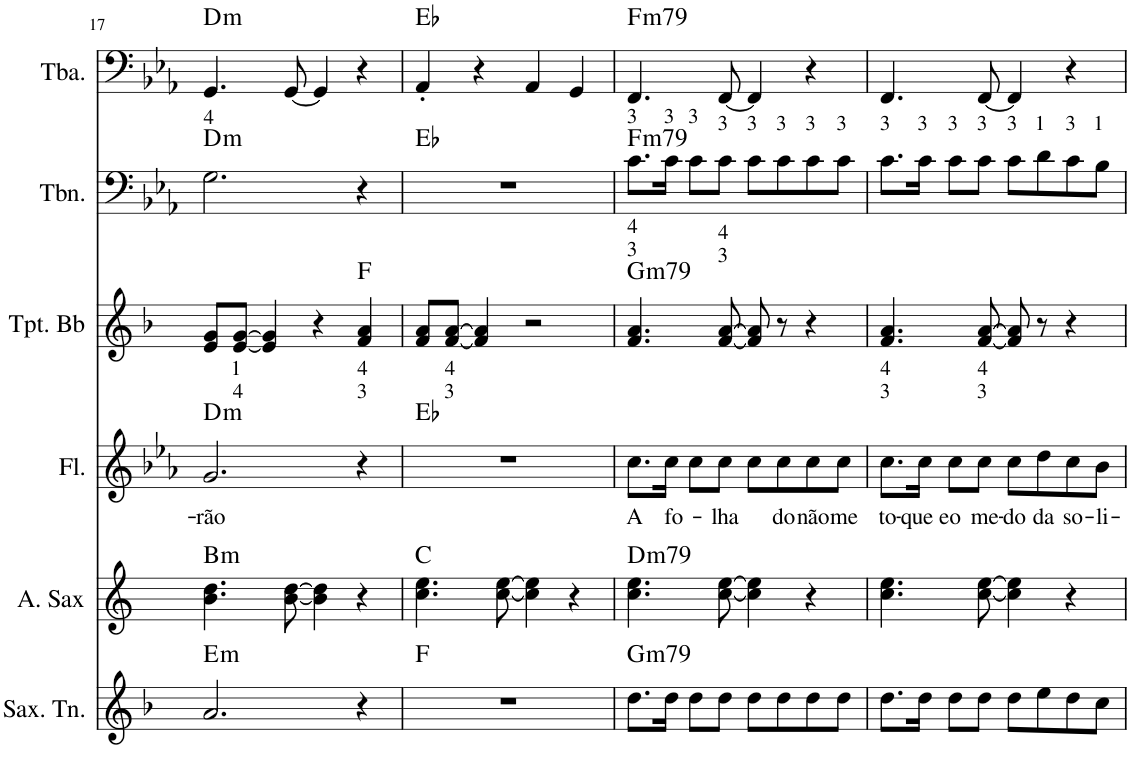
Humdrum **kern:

**kern	**harte	**kern	**harte	**kern	**text	**harte	**kern	**harte	**kern	**harte	**kern	**harte
*part6	*part6	*part5	*part5	*part4	*part4	*part4	*part3	*part3	*part2	*part2	*part1	*part1
*staff6	*	*staff5	*	*staff4	*staff4	*	*staff3	*	*staff2	*	*staff1	*
*I"Saxofone Tenor	*	*I"Saxofone Alto	*	*I"Flauta	*	*	*I"Trompete Bb	*	*I"Trombone	*	*I"Tuba	*
*I'Sax. Tn.	*	*	*	*I'Fl.	*	*	*I'Tpt. Bb	*	*I'Tbn.	*	*I'Tba.	*
!!LO:PB:g=z
*clefG2	*	*clefG2	*	*clefG2	*	*	*clefG2	*	*clefF4	*	*clefF4	*
*Trd8c14	*	*Trd5c9	*	*	*	*	*Trd1c2	*	*	*	*	*
*k[b-]	*	*k[]	*	*k[b-e-a-]	*	*	*k[b-]	*	*k[b-e-a-]	*	*k[b-e-a-]	*
*M4/4	*	*M4/4	*	*M4/4	*	*	*M4/4	*	*M4/4	*	*M4/4	*
=17	=17	=17	=17	=17	=17	=17	=17	=17	=17	=17	=17	=17
!	!	!	!	!	!	!	!	!	!LO:TX:a:t=4	!	!	!
!	!LO:H:kt=m	!	!LO:H:kt=m	!	!LO:LY:b	!LO:H:kt=m	!	!	!	!LO:H:kt=m	!	!LO:H:kt=m
2.a/	E:min	4.b\ 4.dd\	B:min	2.g/	-rão	D:min	8e/ 8g/L	.	2.G\	D:min	4.GG/	D:min
!	!	!	!	!	!	!	!LO:TX:b:t=1	!	!	!	!	!
!	!	!	!	!	!	!	!LO:TX:b:t=4	!	!	!	!	!
.	.	.	.	.	.	.	[8e/ [8g/J	.	.	.	.	.
.	.	.	.	.	.	.	4e/] 4g/]	.	.	.	.	.
.	.	[8b\ [8dd\	.	.	.	.	.	.	.	.	[8GG/	.
.	.	4b\] 4dd\]	.	.	.	.	4r	.	.	.	4GG/]	.
!	!	!	!	!	!	!	!LO:TX:b:t=4	!	!	!	!	!
!	!	!	!	!	!	!	!LO:TX:b:t=3	!	!	!	!	!
4r	.	4r	.	4r	.	.	4f/ 4a/	F:maj	4r	.	4r	.
=18	=18	=18	=18	=18	=18	=18	=18	=18	=18	=18	=18	=18
1r	F:maj	4.cc\ 4.ee\	C:maj	1r	.	Eb:maj	8f/ 8a/L	.	1r	Eb:maj	4AA-'/	Eb:maj
!	!	!	!	!	!	!	!LO:TX:b:t=4	!	!	!	!	!
!	!	!	!	!	!	!	!LO:TX:b:t=3	!	!	!	!	!
.	.	.	.	.	.	.	[8f/ [8a/J	.	.	.	.	.
.	.	.	.	.	.	.	4f/] 4a/]	.	.	.	4r	.
.	.	[8cc\ [8ee\	.	.	.	.	.	.	.	.	.	.
.	.	4cc\] 4ee\]	.	.	.	.	2r	.	.	.	4AA-/	.
.	.	4r	.	.	.	.	.	.	.	.	4GG/	.
=19	=19	=19	=19	=19	=19	=19	=19	=19	=19	=19	=19	=19
!	!	!	!	!	!	!	!	!	!LO:TX:a:t=3	!	!	!
!	!	!	!	!	!	!	!LO:TX:a:t=4	!	!	!	!	!
!	!	!	!	!	!	!	!LO:TX:a:t=3	!	!	!	!	!
!	!LO:H:kt=m79	!	!LO:H:kt=m79	!	!LO:LY:b	!	!	!LO:H:kt=m79	!	!LO:H:kt=m79	!	!LO:H:kt=m79
8.dd\L	G:min	4.cc\ 4.ee\	D:min	8.cc\L	A	.	4.f/ 4.a/	G:min	8.c\L	F:min	4.FF/	F:min
!	!	!	!	!	!	!	!	!	!LO:TX:a:t=3	!	!	!
!	!	!	!	!	!LO:LY:b	!	!	!	!	!	!	!
16dd\Jk	.	.	.	16cc\Jk	fo-	.	.	.	16c\Jk	.	.	.
!	!	!	!	!	!	!	!	!	!LO:TX:a:t=3	!	!	!
8dd\L	.	.	.	8cc\L	.	.	.	.	8c\L	.	.	.
!	!	!	!	!	!	!	!	!	!LO:TX:a:t=3	!	!	!
!	!	!	!	!	!	!	!LO:TX:a:t=4	!	!	!	!	!
!	!	!	!	!	!	!	!LO:TX:a:t=3	!	!	!	!	!
!	!	!	!	!	!LO:LY:b	!	!	!	!	!	!	!
8dd\J	.	[8cc\ [8ee\	.	8cc\J	-lha	.	[8f/ [8a/	.	8c\J	.	[8FF/	.
!	!	!	!	!	!	!	!	!	!LO:TX:a:t=3	!	!	!
8dd\L	.	4cc\] 4ee\]	.	8cc\L	.	.	8f/] 8a/]	.	8c\L	.	4FF/]	.
!	!	!	!	!	!	!	!	!	!LO:TX:a:t=3	!	!	!
!	!	!	!	!	!LO:LY:b	!	!	!	!	!	!	!
8dd\	.	.	.	8cc\	do	.	8r	.	8c\	.	.	.
!	!	!	!	!	!	!	!	!	!LO:TX:a:t=3	!	!	!
!	!	!	!	!	!LO:LY:b	!	!	!	!	!	!	!
8dd\	.	4r	.	8cc\	não	.	4r	.	8c\	.	4r	.
!	!	!	!	!	!	!	!	!	!LO:TX:a:t=3	!	!	!
!	!	!	!	!	!LO:LY:b	!	!	!	!	!	!	!
8dd\J	.	.	.	8cc\J	me	.	.	.	8c\J	.	.	.
=20	=20	=20	=20	=20	=20	=20	=20	=20	=20	=20	=20	=20
!	!	!	!	!	!	!	!	!	!LO:TX:a:t=3	!	!	!
!	!	!	!	!	!	!	!LO:TX:b:t=4	!	!	!	!	!
!	!	!	!	!	!	!	!LO:TX:b:t=3	!	!	!	!	!
!	!	!	!	!	!LO:LY:b	!	!	!	!	!	!	!
8.dd\L	.	4.cc\ 4.ee\	.	8.cc\L	to-	.	4.f/ 4.a/	.	8.c\L	.	4.FF/	.
!	!	!	!	!	!	!	!	!	!LO:TX:a:t=3	!	!	!
!	!	!	!	!	!LO:LY:b	!	!	!	!	!	!	!
16dd\Jk	.	.	.	16cc\Jk	-que e	.	.	.	16c\Jk	.	.	.
!	!	!	!	!	!	!	!	!	!LO:TX:a:t=3	!	!	!
!	!	!	!	!	!LO:LY:b	!	!	!	!	!	!	!
8dd\L	.	.	.	8cc\L	o	.	.	.	8c\L	.	.	.
!	!	!	!	!	!	!	!	!	!LO:TX:a:t=3	!	!	!
!	!	!	!	!	!	!	!LO:TX:b:t=4	!	!	!	!	!
!	!	!	!	!	!	!	!LO:TX:b:t=3	!	!	!	!	!
!	!	!	!	!	!LO:LY:b	!	!	!	!	!	!	!
8dd\J	.	[8cc\ [8ee\	.	8cc\J	me-	.	[8f/ [8a/	.	8c\J	.	[8FF/	.
!	!	!	!	!	!	!	!	!	!LO:TX:a:t=3	!	!	!
!	!	!	!	!	!LO:LY:b	!	!	!	!	!	!	!
8dd\L	.	4cc\] 4ee\]	.	8cc\L	-do	.	8f/] 8a/]	.	8c\L	.	4FF/]	.
!	!	!	!	!	!	!	!	!	!LO:TX:a:t=1	!	!	!
!	!	!	!	!	!LO:LY:b	!	!	!	!	!	!	!
8ee\	.	.	.	8dd\	da	.	8r	.	8d\	.	.	.
!	!	!	!	!	!	!	!	!	!LO:TX:a:t=3	!	!	!
!	!	!	!	!	!LO:LY:b	!	!	!	!	!	!	!
8dd\	.	4r	.	8cc\	so-	.	4r	.	8c\	.	4r	.
!	!	!	!	!	!	!	!	!	!LO:TX:a:t=1	!	!	!
!	!	!	!	!	!LO:LY:b	!	!	!	!	!	!	!
8cc\J	.	.	.	8b-\J	-li-	.	.	.	8B-\J	.	.	.
=	=	=	=	=	=	=	=	=	=	=	=	=
*-	*-	*-	*-	*-	*-	*-	*-	*-	*-	*-	*-	*-
